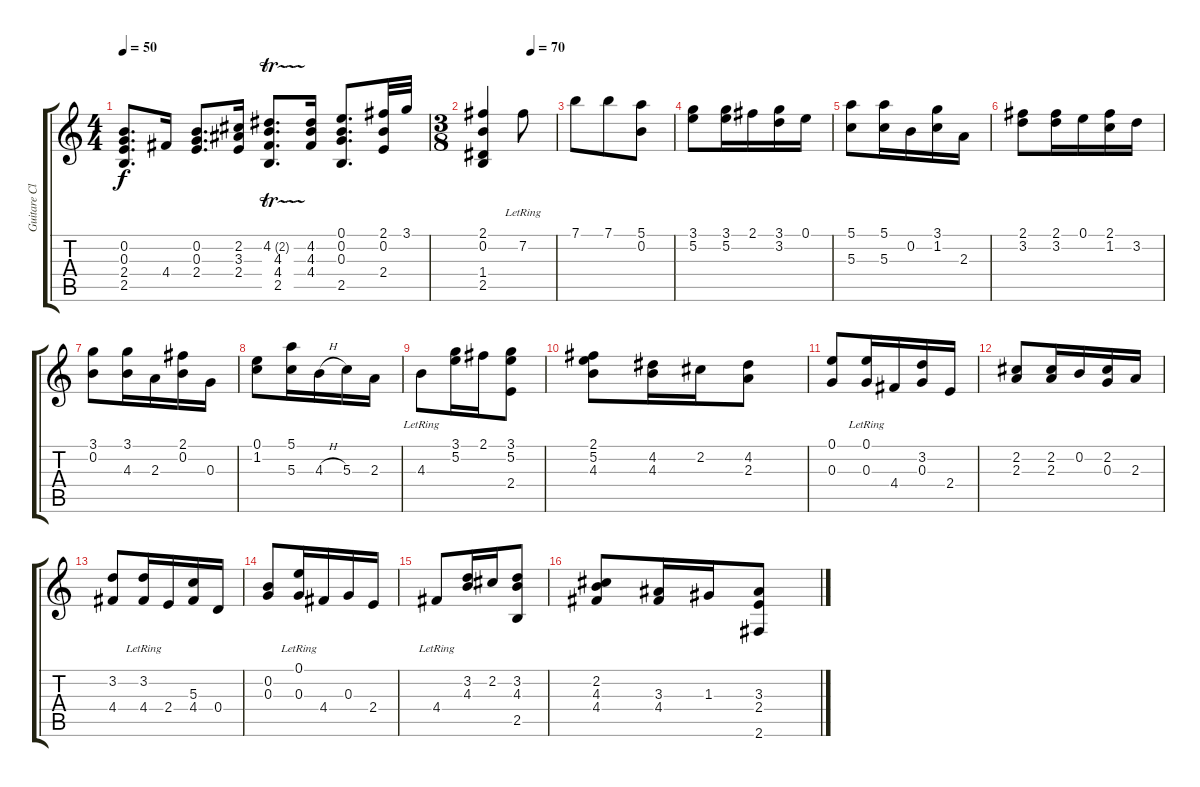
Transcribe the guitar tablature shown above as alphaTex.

\track ("Guitare Classique" "Guitare Cl") {instrument acousticguitarnylon}
\staff {score tabs}
\tuning (E4 B3 G3 D3 A2 E2) {hide}
\ts (4 4)
\tempo 50
\clef g2
\ks c
(0.2 0.3 2.4 2.5).8{d dy f} 4.4.16 (0.2 0.3 2.4).8{d} (2.2 3.3 2.4).16 (4.2{tr (2 16)} 4.3 4.4 2.5).8{d} (4.2 4.3 4.4).16 (0.1 0.2 0.3 2.5).8{d} (2.1 0.2 2.4).32 3.1.32 |
\ts (3 8)
\tempo (70 0.6666666666666666)
(2.1 0.2 1.4 2.5).4 7.2{lr}.8 |
7.1.8 7.1.8 (5.1 0.2).8 |
(3.1 5.2).8 (3.1 5.2).16 2.1.16 (3.1 3.2).16 0.1.16 |
(5.1 5.3).8 (5.1 5.3).16 0.2.16 (3.1 1.2).16 2.3.16 |
(2.1 3.2).8 (2.1 3.2).16 0.1.16 (2.1 1.2).16 3.2.16 |
(3.1 0.2).8 (3.1 4.3).16 2.3.16 (2.1 0.2).16 0.3.16 |
(0.1 1.2).8 (5.1 5.3).16 4.3{h}.16 5.3.16 2.3.16 |
4.3{lr}.8 (3.1 5.2).16 2.1.16 (3.1 5.2 2.4).8 |
(2.1 5.2 4.3).8 (4.2 4.3).16 2.2.16 (4.2 2.3).8 |
(0.1 0.3).8 (0.1{lr} 0.3).16 4.4.16 (3.2 0.3).16 2.4.16 |
(2.2 2.3).8 (2.2 2.3).16 0.2.16 (2.2 0.3).16 2.3.16 |
(3.2 4.4).8 (3.2{lr} 4.4).16 2.4.16 (5.3 4.4).16 0.4.16 |
(0.2 0.3).8 (0.1{lr} 0.3).16 4.4.16 0.3.16 2.4.16 |
4.4{lr}.8 (3.2 4.3).16 2.2.16 (3.2 4.3 2.5).8 |
(2.2 4.3 4.4).8 (3.3 4.4).16 1.3.16 (3.3 2.4 2.6).8
